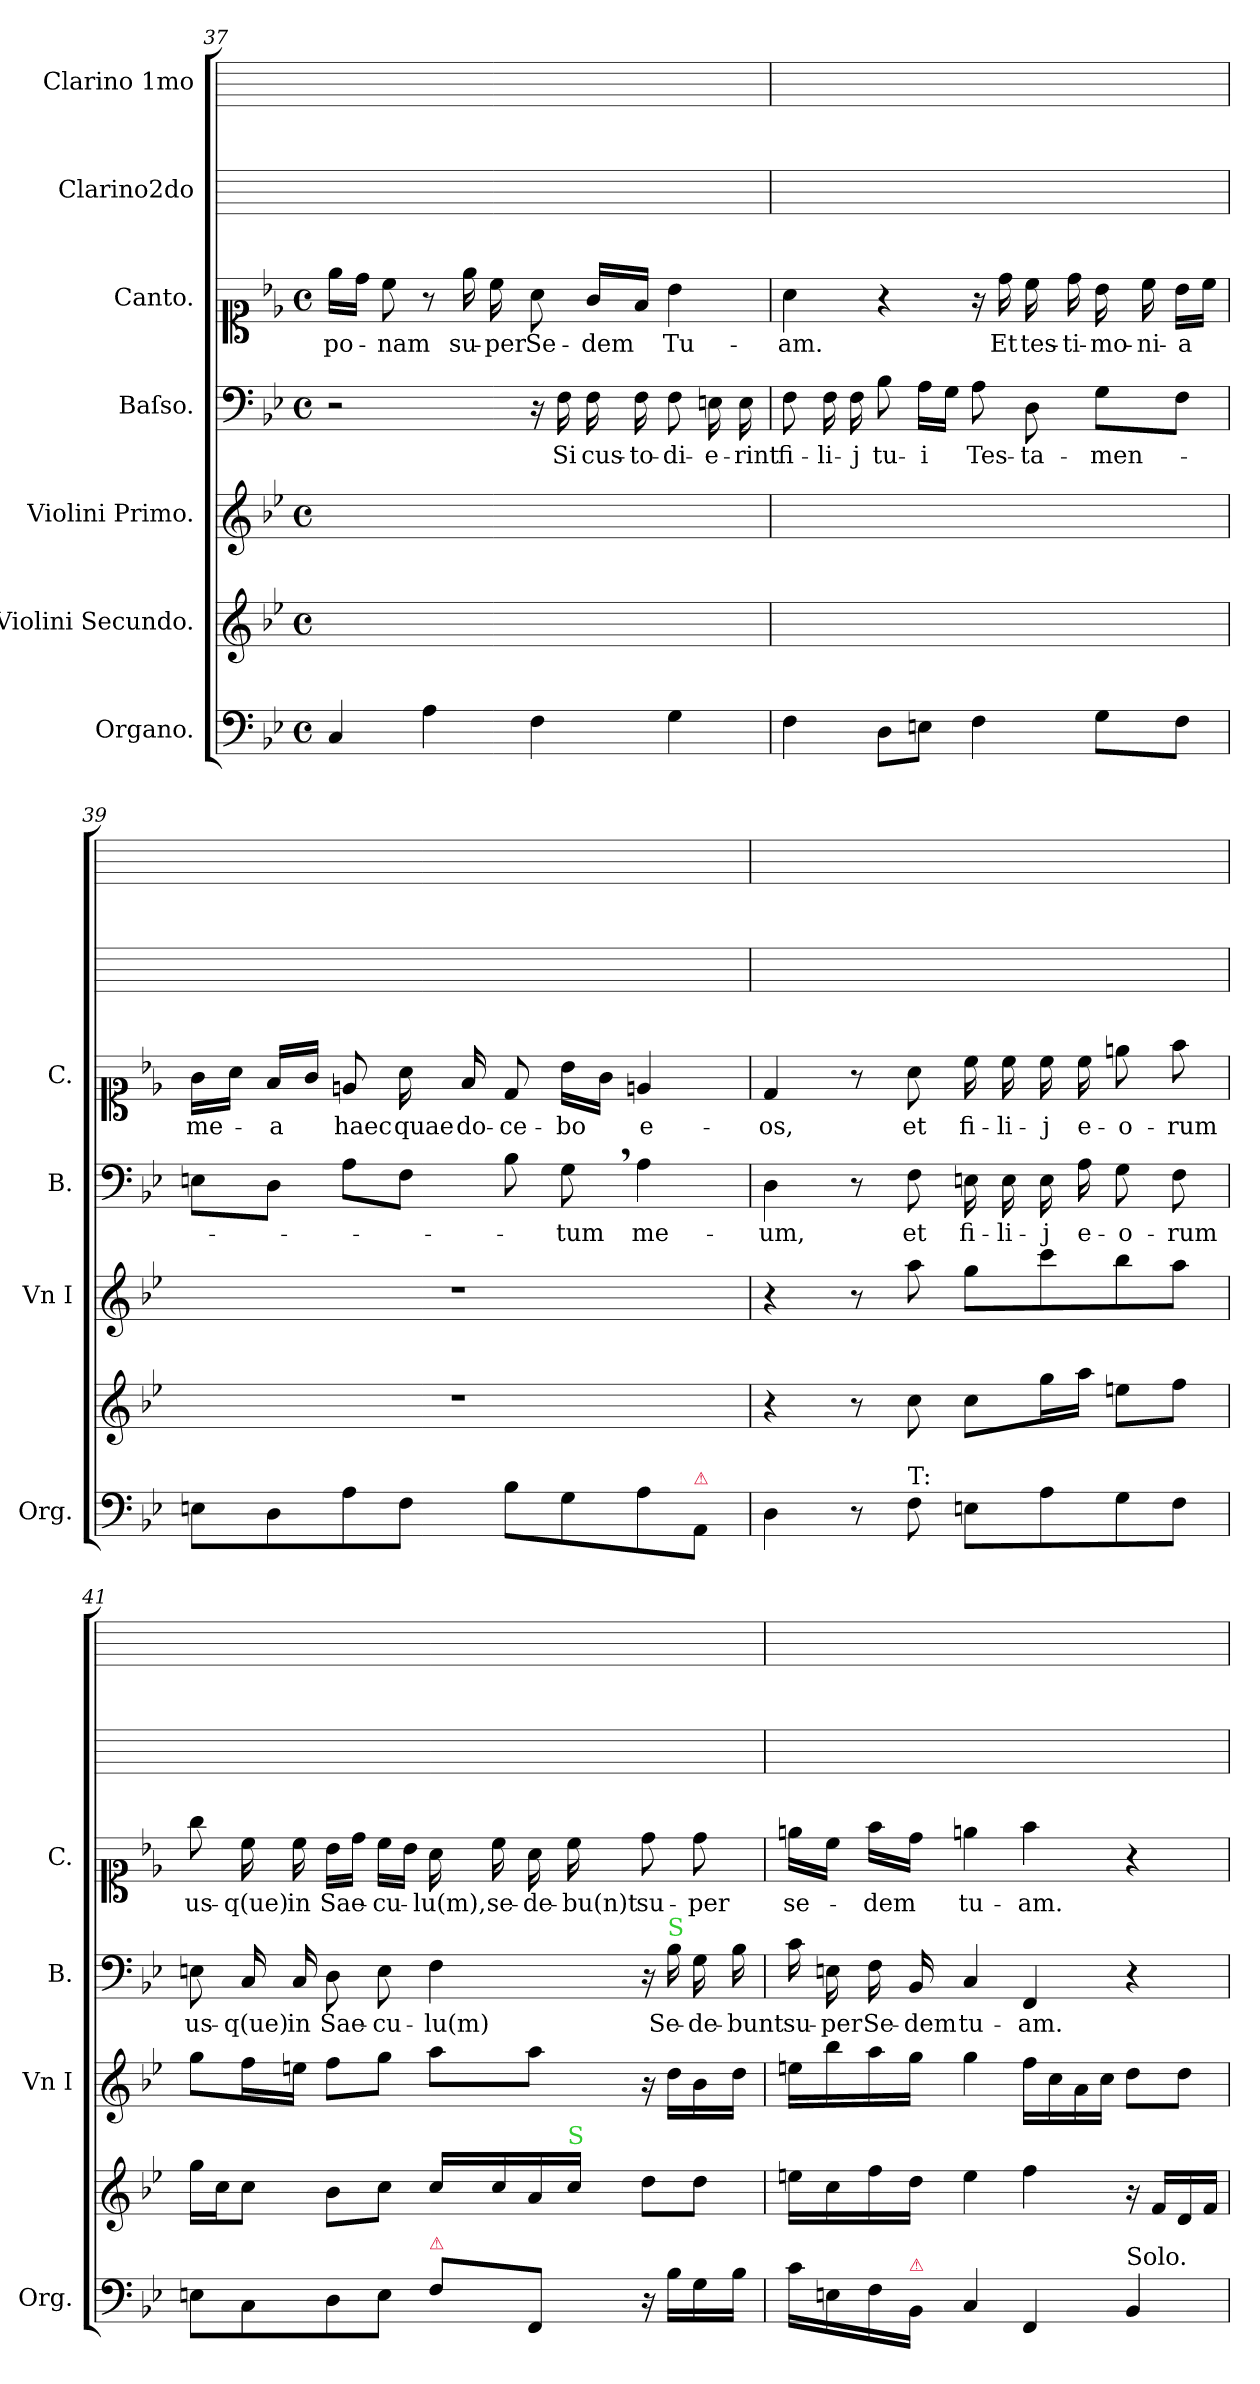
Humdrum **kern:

**kern	**kern	**kern	**kern	**text	**kern	**text	**kern	**kern
*part7	*part6	*part5	*part4	*part4	*part3	*part3	*part2	*part1
*staff7	*staff6	*staff5	*staff4	*staff4	*staff3	*staff3	*staff2	*staff1
*I"Organo.	*I"Violini Secundo.	*I"Violini Primo.	*I"Baſso.	*	*I"Canto.	*	*I"Clarino2do	*I"Clarino 1mo
*I'Org.	*	*I'Vn I	*I'B.	*	*I'C.	*	*	*
*clefF4	*clefG2	*clefG2	*clefF4	*	*clefC1	*	*	*
*k[b-e-]	*k[b-e-]	*k[b-e-]	*k[b-e-]	*	*k[b-e-]	*	*	*
*B-:	*B-:	*B-:	*B-:	*	*B-:	*	*	*
*M4/4	*M4/4	*M4/4	*M4/4	*	*M4/4	*	*	*
*met(c)	*met(c)	*met(c)	*met(c)	*	*met(c)	*	*	*
=37	=37	=37	=37	=37	=37	=37	=37	=37
4C/	1ryy	1ryy	2r	.	16ee-\LL	po-	1ryy	1ryy
.	.	.	.	.	16dd\JJ	.	.	.
.	.	.	.	.	8cc\	-nam	.	.
4A\	.	.	.	.	8r	.	.	.
.	.	.	.	.	16ee-\	su-	.	.
.	.	.	.	.	16cc\	-per	.	.
4F\	.	.	16r	.	8a\	Se-	.	.
.	.	.	16F\	Si	.	.	.	.
.	.	.	16F\	cus-	16g/LL	-dem	.	.
.	.	.	16F\	-to-	16f/JJ	.	.	.
4G\	.	.	8F\	-di-	4b-\	Tu-	.	.
.	.	.	16En\	-e-	.	.	.	.
.	.	.	16E\	-rint	.	.	.	.
=38	=38	=38	=38	=38	=38	=38	=38	=38
4F\	1ryy	1ryy	8F\	fi-	4a\	-am.	1ryy	1ryy
.	.	.	16F\	-li-	.	.	.	.
.	.	.	16F\	-j	.	.	.	.
8D\L	.	.	8B-\	tu-	4r	.	.	.
8En\J	.	.	16A\LL	-i	.	.	.	.
.	.	.	16G\JJ	.	.	.	.	.
4F\	.	.	8A\	Tes-	16r	.	.	.
.	.	.	.	.	16dd\	Et	.	.
.	.	.	8D\	-ta-	16cc\	tes-	.	.
.	.	.	.	.	16dd\	-ti-	.	.
8G\L	.	.	8G\L	-men-	16b-\	-mo-	.	.
.	.	.	.	.	16cc\	-ni-	.	.
8F\J	.	.	8F\J	.	16b-\LL	-a	.	.
.	.	.	.	.	16cc\JJ	.	.	.
=39	=39	=39	=39	=39	=39	=39	=39	=39
8En\L	1r	1r	8En\L	.	16g\LL	me-	1ryy	1ryy
.	.	.	.	.	16a\JJ	.	.	.
8D\	.	.	8D\J	.	16f/LL	-a	.	.
.	.	.	.	.	16g/JJ	.	.	.
8A\	.	.	8A\L	.	8en/	haec	.	.
8F\J	.	.	8F\J	.	16a\	quae	.	.
.	.	.	.	.	16f/	do-	.	.
8B-\L	.	.	8B-\	.	8d/	-ce-	.	.
8G\	.	.	8G,\	-tum	16b-\LL	-bo	.	.
.	.	.	.	.	16g\JJ	.	.	.
8A\	.	.	4A\	me-	4en/	e-	.	.
!LO:TX:a:color=crimson:t=⚠	!	!	!	!	!	!	!	!
8AA/J	.	.	.	.	.	.	.	.
=40	=40	=40	=40	=40	=40	=40	=40	=40
4D\	4r	4r	4D\	-um,	4d/	-os,	1ryy	1ryy
8r	8r	8r	8r	.	8r	.	.	.
!LO:TX:a:t=T&colon;	!	!	!	!	!	!	!	!
8F\	8cc\	8aa\	8F\	et	8a\	et	.	.
8En\L	8cc\L	8gg\L	16En\	fi-	16cc\	fi-	.	.
.	.	.	16E\	-li-	16cc\	-li-	.	.
8A\	16gg\L	8ccc\	16E\	-j	16cc\	-j	.	.
.	16aa\JJ	.	16A\	e-	16cc\	e-	.	.
8G\	8een\L	8bb-\	8G\	-o-	8een\	-o-	.	.
8F\J	8ff\J	8aa\J	8F\	-rum	8ff\	-rum	.	.
=41	=41	=41	=41	=41	=41	=41	=41	=41
8En\L	16gg\LL	8gg\L	8En\	us-	8gg\	us-	1ryy	1ryy
.	16cc\J	.	.	.	.	.	.	.
8C\	8cc\J	16ff\L	16C/	-q(ue)	16cc\	-q(ue)	.	.
.	.	16een\JJ	16C/	in	16cc\	in	.	.
8D\	8b-\L	8ff\L	8D\	Sae-	16b-\LL	Sae-	.	.
.	.	.	.	.	16dd\JJ	.	.	.
8E\J	8cc\J	8gg\J	8E\	-cu-	16cc\LL	-cu-	.	.
.	.	.	.	.	16b-\JJ	.	.	.
!LO:TX:a:color=crimson:t=⚠	!	!	!	!	!	!	!	!
8F\L	16cc/LL	8aa\L	4F\	-lu(m)	16a\	-lu(m),	.	.
.	16cc/	.	.	.	16cc\	se-	.	.
8FF/J	16a/	8aa\J	.	.	16a\	-de-	.	.
!	!LO:TX:a:color=limegreen:t=S	!	!	!	!	!	!	!
.	16cc/JJ	.	.	.	16cc\	-bu(n)t	.	.
16r	8dd\L	16r	16r	.	8dd\	su-	.	.
!	!	!	!LO:TX:a:color=limegreen:t=S	!	!	!	!	!
16B-\LL	.	16dd\LL	16B-\	Se-	.	.	.	.
16G\	8dd\J	16b-\	16G\	-de-	8dd\	-per	.	.
16B-\JJ	.	16dd\JJ	16B-\	-bunt	.	.	.	.
=42	=42	=42	=42	=42	=42	=42	=42	=42
16c\LL	16een\LL	16een\LL	16c\	su-	16een\LL	se-	1ryy	1ryy
16En\	16cc\	16bb-\	16En\	-per	16cc\JJ	.	.	.
16F\	16ff\	16aa\	16F\	Se-	16ff\LL	-dem	.	.
!LO:TX:a:color=crimson:t=⚠	!	!	!	!	!	!	!	!
16BB-/JJ	16dd\JJ	16gg\JJ	16BB-/	-dem	16dd\JJ	.	.	.
4C/	4ee\	4gg\	4C/	tu-	4een\	tu-	.	.
4FF/	4ff\	16ff\LL	4FF/	-am.	4ff\	-am.	.	.
.	.	16cc\	.	.	.	.	.	.
.	.	16a\	.	.	.	.	.	.
.	.	16cc\JJ	.	.	.	.	.	.
!LO:TX:a:t=Solo.	!	!	!	!	!	!	!	!
4BB-/	16r	8dd\L	4r	.	4r	.	.	.
.	16f/LL	.	.	.	.	.	.	.
.	16d/	8dd\J	.	.	.	.	.	.
.	16f/JJ	.	.	.	.	.	.	.
=	=	=	=	=	=	=	=	=
*-	*-	*-	*-	*-	*-	*-	*-	*-
